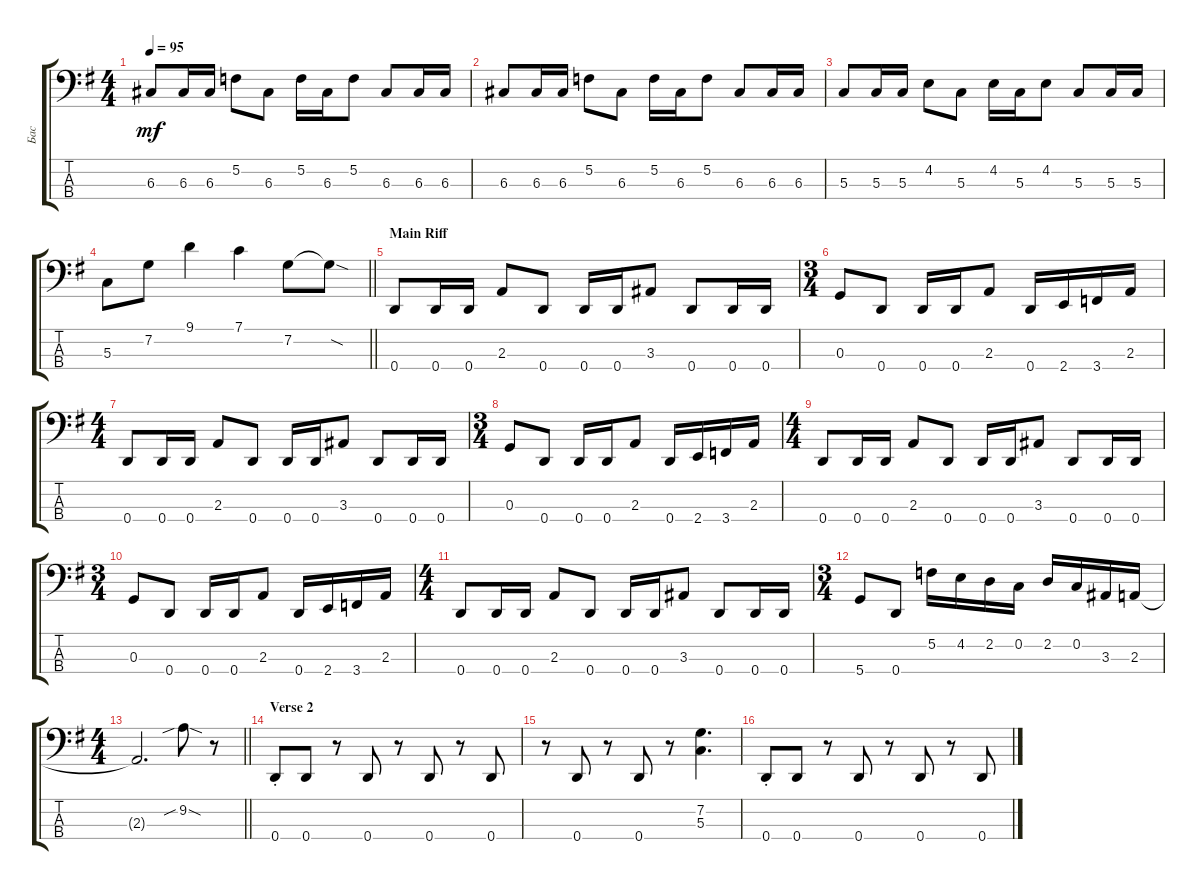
\track ("Бас" "Бас") {instrument electricbassfinger}
\staff {score tabs}
\tuning (F2 C2 G1 D1) {hide}
\ts (4 4)
\tempo 95
\clef f4
\ks eminor
6.3.8{dy mf} 6.3.16 6.3.16 5.2.8 6.3.8 5.2.16 6.3.16 5.2.8 6.3.8 6.3.16 6.3.16 |
6.3.8 6.3.16 6.3.16 5.2.8 6.3.8 5.2.16 6.3.16 5.2.8 6.3.8 6.3.16 6.3.16 |
5.3.8 5.3.16 5.3.16 4.2.8 5.3.8 4.2.16 5.3.16 4.2.8 5.3.8 5.3.16 5.3.16 |
\barLineRight lightlight
5.3.8 7.2.8 9.1.4 7.1.4 7.2.8 7.2{sod t}.8 |
\section ("" "Main Riff")
0.4.8 0.4.16 0.4.16 2.3.8 0.4.8 0.4.16 0.4.16 3.3.8 0.4.8 0.4.16 0.4.16 |
\ts (3 4)
0.3.8 0.4.8 0.4.16 0.4.16 2.3.8 0.4.16 2.4.16 3.4.16 2.3.16 |
\ts (4 4)
0.4.8 0.4.16 0.4.16 2.3.8 0.4.8 0.4.16 0.4.16 3.3.8 0.4.8 0.4.16 0.4.16 |
\ts (3 4)
0.3.8 0.4.8 0.4.16 0.4.16 2.3.8 0.4.16 2.4.16 3.4.16 2.3.16 |
\ts (4 4)
0.4.8 0.4.16 0.4.16 2.3.8 0.4.8 0.4.16 0.4.16 3.3.8 0.4.8 0.4.16 0.4.16 |
\ts (3 4)
0.3.8 0.4.8 0.4.16 0.4.16 2.3.8 0.4.16 2.4.16 3.4.16 2.3.16 |
\ts (4 4)
0.4.8 0.4.16 0.4.16 2.3.8 0.4.8 0.4.16 0.4.16 3.3.8 0.4.8 0.4.16 0.4.16 |
\ts (3 4)
5.4.8 0.4.8 5.2.16 4.2.16 2.2.16 0.2.16 2.2.16 0.2.16 3.3.16 2.3.16 |
\ts (4 4)
\barLineRight lightlight
2.3{t}.2{d} 9.2{sib sod}.8 r.8 |
\section ("" "Verse 2")
0.4{st}.8 0.4.8 r.8 0.4.8 r.8 0.4.8 r.8 0.4.8 |
r.8 0.4.8 r.8 0.4.8 r.8 (7.2 5.3).4{d} |
0.4{st}.8 0.4.8 r.8 0.4.8 r.8 0.4.8 r.8 0.4.8
